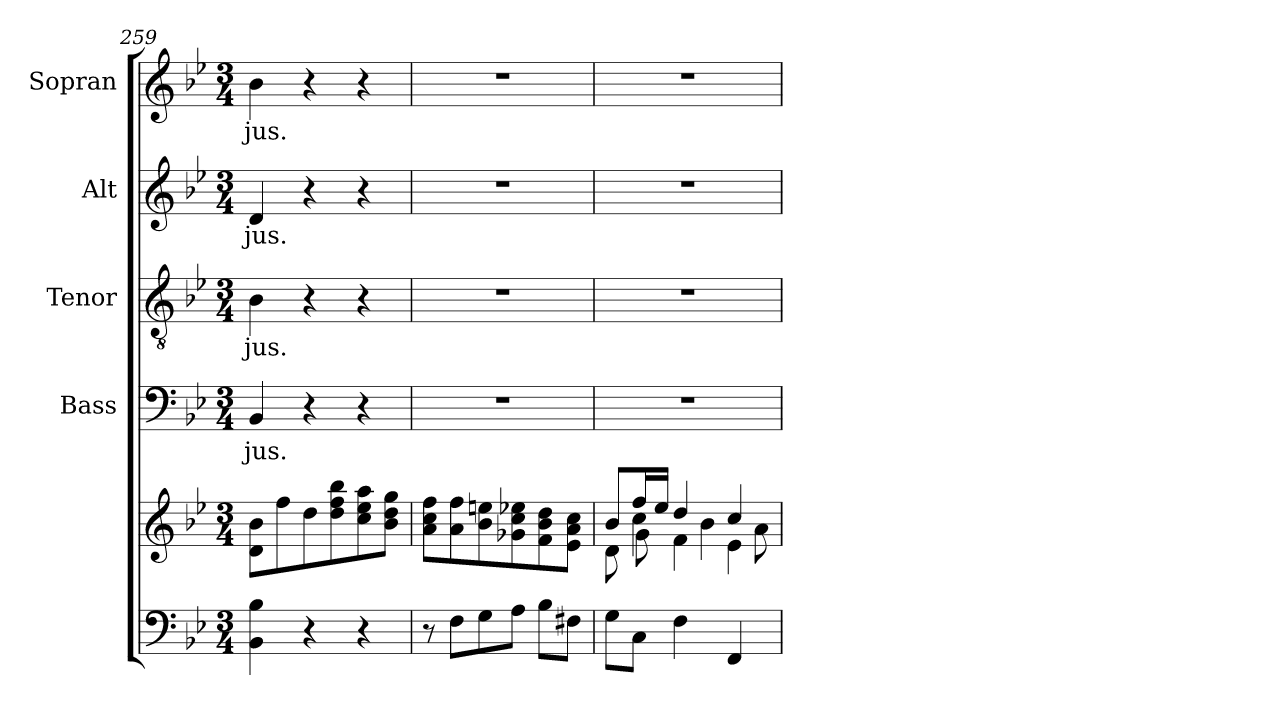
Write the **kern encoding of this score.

**kern	**kern	**kern	**text	**kern	**text	**kern	**text	**kern	**text
*part5	*part5	*part4	*part4	*part3	*part3	*part2	*part2	*part1	*part1
*staff6	*staff5	*staff4	*staff4	*staff3	*staff3	*staff2	*staff2	*staff1	*staff1
*	*	*I"Bass	*	*I"Tenor	*	*I"Alt	*	*I"Sopran	*
*	*	*I'B.	*	*I'T.	*	*I'A.	*	*I'S.	*
*clefF4	*clefG2	*clefF4	*	*clefGv2	*	*clefG2	*	*clefG2	*
*k[b-e-]	*k[b-e-]	*k[b-e-]	*	*k[b-e-]	*	*k[b-e-]	*	*k[b-e-]	*
*B-:	*B-:	*B-:	*	*B-:	*	*B-:	*	*B-:	*
*M3/4	*M3/4	*M3/4	*	*M3/4	*	*M3/4	*	*M3/4	*
=259	=259	=259	=259	=259	=259	=259	=259	=259	=259
!	!	!	!LO:LY:b	!	!LO:LY:b	!	!LO:LY:b	!	!LO:LY:b
4BB-\ 4B-\	8d\ 8b-\L	4BB-/	-jus.	4B-\	-jus.	4d/	-jus.	4b-\	-jus.
.	8ff\	.	.	.	.	.	.	.	.
4r	8dd\	4r	.	4r	.	4r	.	4r	.
.	8dd\ 8ff\ 8bb-\	.	.	.	.	.	.	.	.
4r	8cc\ 8ee-\ 8aa\	4r	.	4r	.	4r	.	4r	.
.	8b-\ 8dd\ 8gg\J	.	.	.	.	.	.	.	.
=260	=260	=260	=260	=260	=260	=260	=260	=260	=260
8r	8a\ 8cc\ 8ff\L	2.r	.	2.r	.	2.r	.	2.r	.
8F\L	8a\ 8ff\	.	.	.	.	.	.	.	.
8G\	8b-\ 8een\	.	.	.	.	.	.	.	.
8A\J	8g-X\ 8cc\ 8ee-X\	.	.	.	.	.	.	.	.
8B-\L	8f\ 8b-\ 8dd\	.	.	.	.	.	.	.	.
8F#X\J	8e-\ 8a\ 8cc\J	.	.	.	.	.	.	.	.
=261	=261	=261	=261	=261	=261	=261	=261	=261	=261
*	*^	*	*	*	*	*	*	*	*
*	*	*^	*	*	*	*	*	*	*	*
8G\L	8b-/L	8d\	8ryy	2.r	.	2.r	.	2.r	.	2.r	.
8C\J	16ff/L	4cc\	8g\	.	.	.	.	.	.	.	.
.	16ee-/JJ	.	.	.	.	.	.	.	.	.	.
4F\	4dd/	.	4f\	.	.	.	.	.	.	.	.
.	.	4b-\	.	.	.	.	.	.	.	.	.
4FF/	4cc/	.	4e-\	.	.	.	.	.	.	.	.
.	.	8a\	.	.	.	.	.	.	.	.	.
*	*v	*v	*v	*	*	*	*	*	*	*	*
=	=	=	=	=	=	=	=	=	=
*-	*-	*-	*-	*-	*-	*-	*-	*-	*-
